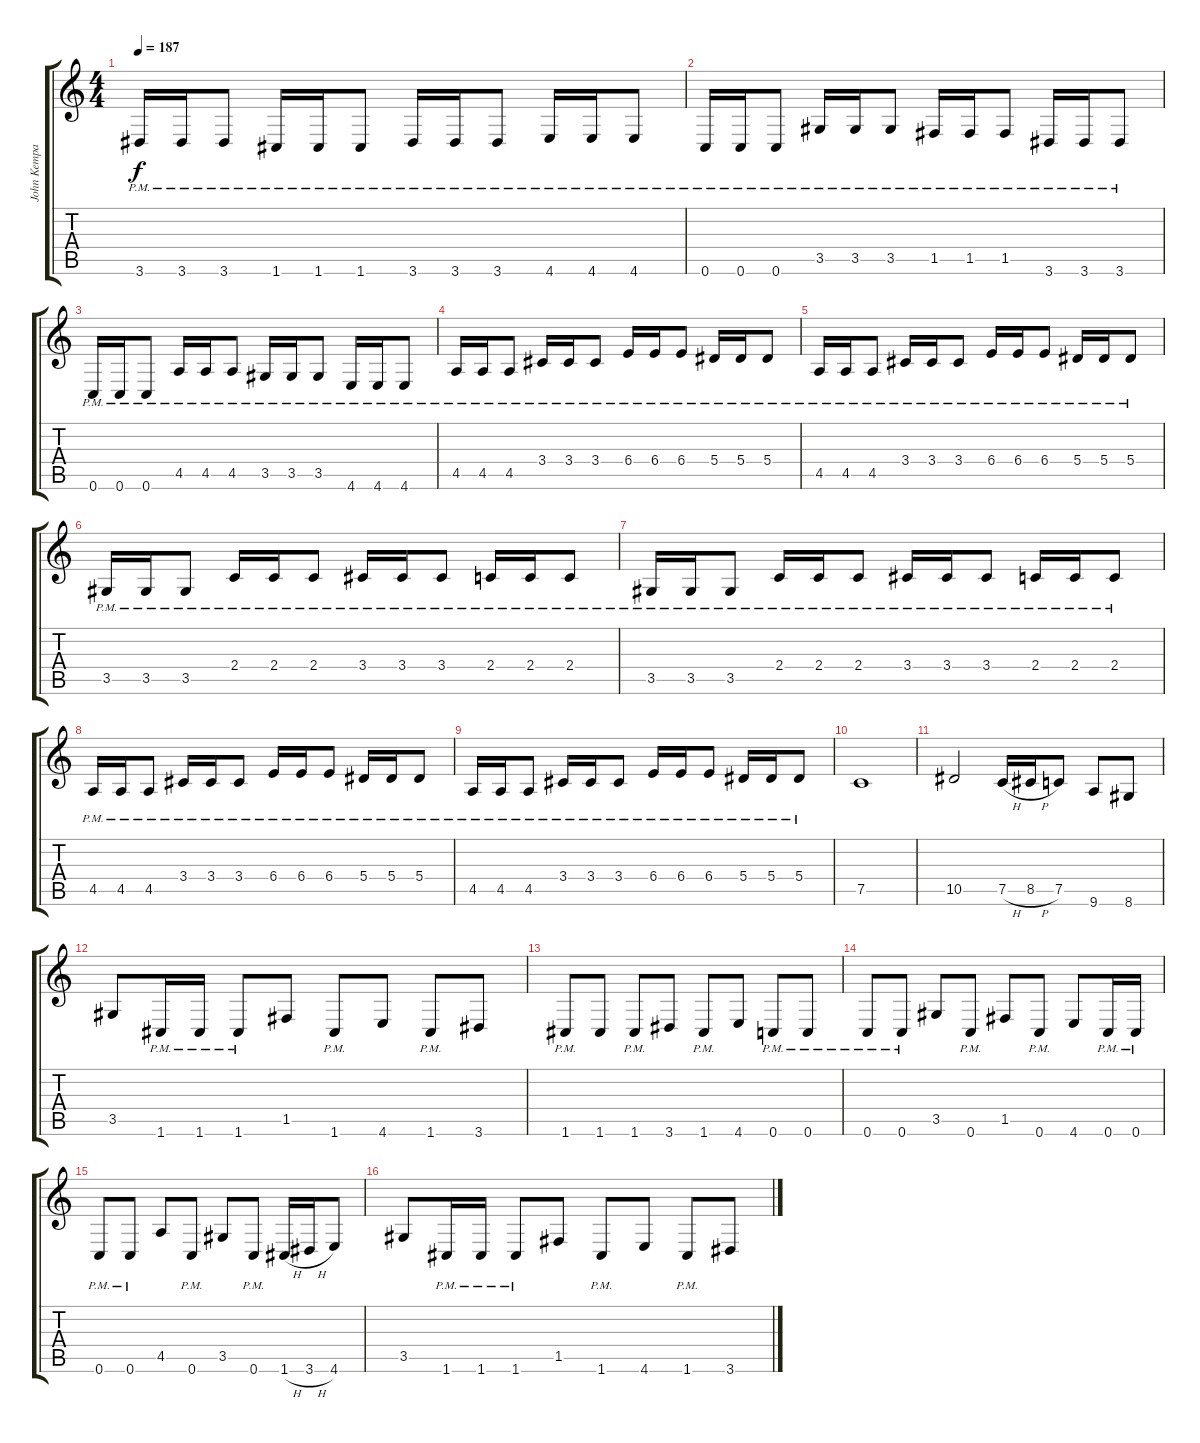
\track ("John Kempainen (Rythm Guitar)" "John Kempa") {instrument distortionguitar}
\staff {score tabs}
\tuning (C4 G3 Eb3 Bb2 F2 C2) {hide}
\ts (4 4)
\tempo 187
\clef g2
\ks c
3.6{pm}.16{dy f} 3.6{pm}.16 3.6{pm}.8 1.6{pm}.16 1.6{pm}.16 1.6{pm}.8 3.6{pm}.16 3.6{pm}.16 3.6{pm}.8 4.6{pm}.16 4.6{pm}.16 4.6{pm}.8 |
0.6{pm}.16 0.6{pm}.16 0.6{pm}.8 3.5{pm}.16 3.5{pm}.16 3.5{pm}.8 1.5{pm}.16 1.5{pm}.16 1.5{pm}.8 3.6{pm}.16 3.6{pm}.16 3.6{pm}.8 |
0.6{pm}.16 0.6{pm}.16 0.6{pm}.8 4.5{pm}.16 4.5{pm}.16 4.5{pm}.8 3.5{pm}.16 3.5{pm}.16 3.5{pm}.8 4.6{pm}.16 4.6{pm}.16 4.6{pm}.8 |
4.5{pm}.16 4.5{pm}.16 4.5{pm}.8 3.4{pm}.16 3.4{pm}.16 3.4{pm}.8 6.4{pm}.16 6.4{pm}.16 6.4{pm}.8 5.4{pm}.16 5.4{pm}.16 5.4{pm}.8 |
4.5{pm}.16 4.5{pm}.16 4.5{pm}.8 3.4{pm}.16 3.4{pm}.16 3.4{pm}.8 6.4{pm}.16 6.4{pm}.16 6.4{pm}.8 5.4{pm}.16 5.4{pm}.16 5.4{pm}.8 |
3.5{pm}.16 3.5{pm}.16 3.5{pm}.8 2.4{pm}.16 2.4{pm}.16 2.4{pm}.8 3.4{pm}.16 3.4{pm}.16 3.4{pm}.8 2.4{pm}.16 2.4{pm}.16 2.4{pm}.8 |
3.5{pm}.16 3.5{pm}.16 3.5{pm}.8 2.4{pm}.16 2.4{pm}.16 2.4{pm}.8 3.4{pm}.16 3.4{pm}.16 3.4{pm}.8 2.4{pm}.16 2.4{pm}.16 2.4{pm}.8 |
4.5{pm}.16 4.5{pm}.16 4.5{pm}.8 3.4{pm}.16 3.4{pm}.16 3.4{pm}.8 6.4{pm}.16 6.4{pm}.16 6.4{pm}.8 5.4{pm}.16 5.4{pm}.16 5.4{pm}.8 |
4.5{pm}.16 4.5{pm}.16 4.5{pm}.8 3.4{pm}.16 3.4{pm}.16 3.4{pm}.8 6.4{pm}.16 6.4{pm}.16 6.4{pm}.8 5.4{pm}.16 5.4{pm}.16 5.4{pm}.8 |
7.5.1 |
10.5.2 7.5{h}.16 8.5{h}.16 7.5.8 9.6.8 8.6.8 |
3.5.8{balance 8} 1.6{pm}.16 1.6{pm}.16 1.6{pm}.8 1.5.8 1.6{pm}.8 4.6.8 1.6{pm}.8 3.6.8 |
1.6{pm}.8 1.6.8 1.6{pm}.8 3.6.8 1.6{pm}.8 4.6.8 0.6{pm}.8 0.6{pm}.8 |
0.6{pm}.8 0.6{pm}.8 3.5.8 0.6{pm}.8 1.5.8 0.6{pm}.8 4.6.8 0.6{pm}.16 0.6{pm}.16 |
0.6{pm}.8 0.6{pm}.8 4.5.8 0.6{pm}.8 3.5.8 0.6{pm}.8 1.6{h}.16 3.6{h}.16 4.6.8 |
3.5.8 1.6{pm}.16 1.6{pm}.16 1.6{pm}.8 1.5.8 1.6{pm}.8 4.6.8 1.6{pm}.8 3.6.8
